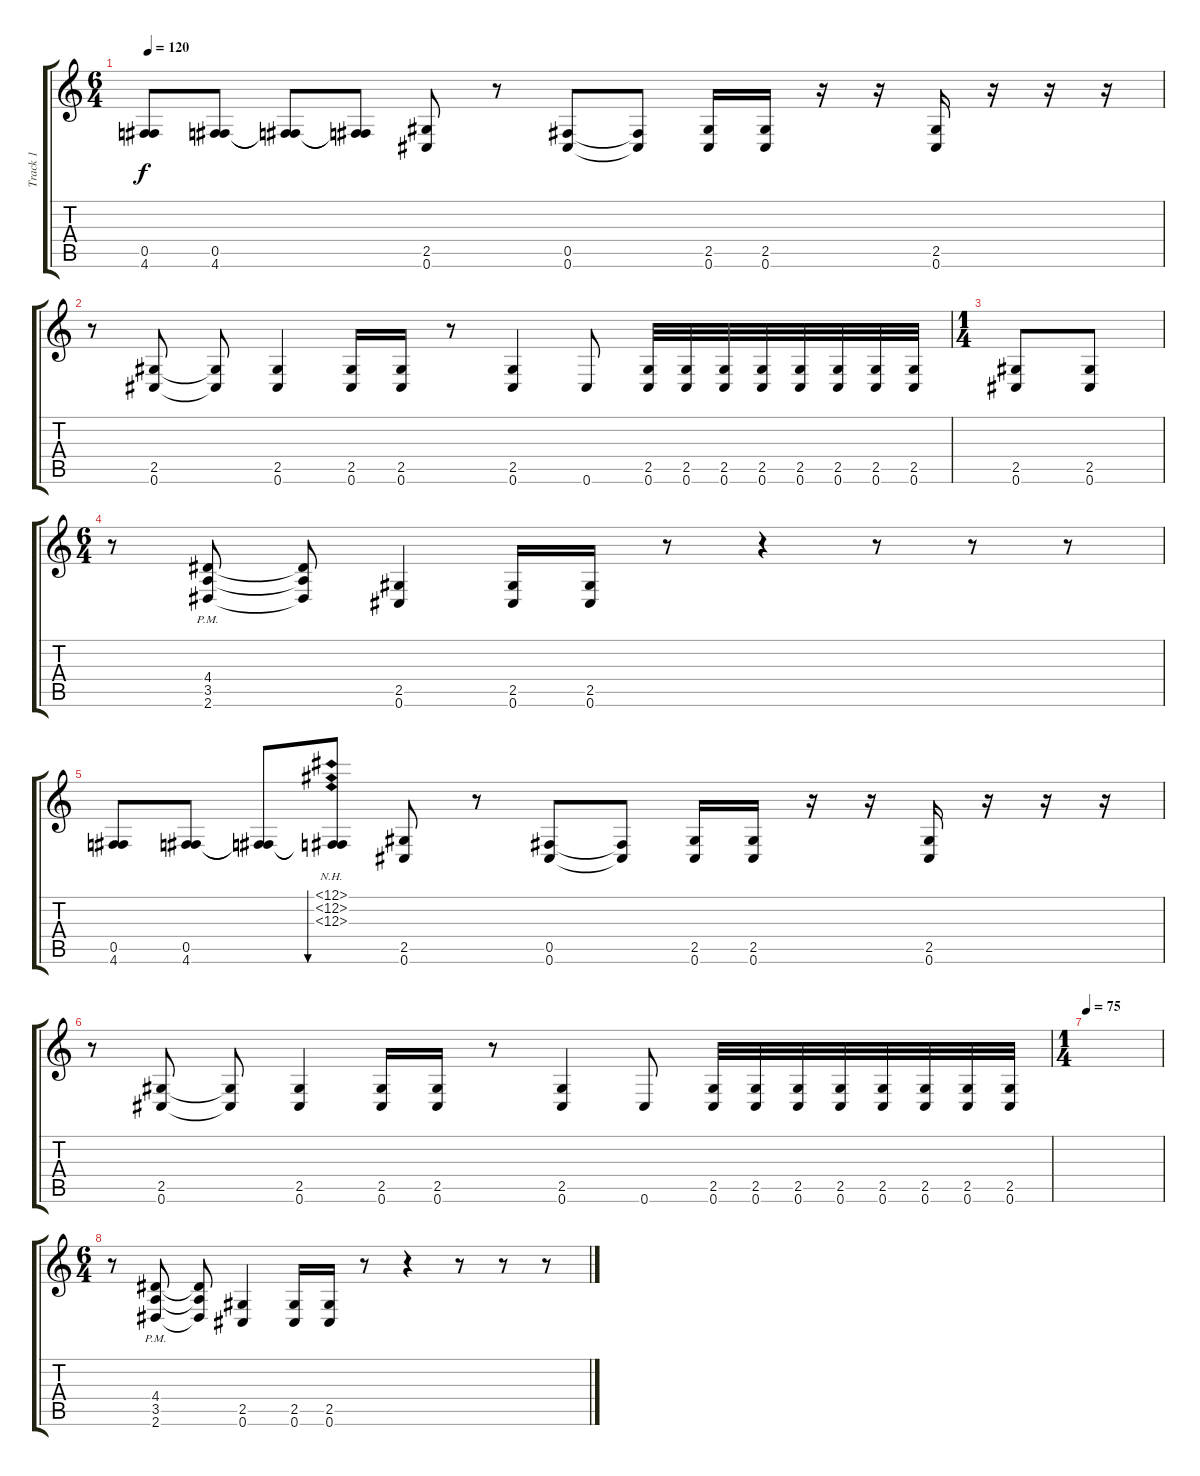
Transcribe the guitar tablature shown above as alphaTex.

\track ("Track 1" "Track 1") {instrument overdrivenguitar}
\staff {score tabs}
\tuning (Db4 Ab3 E3 B2 Gb2 Db2) {hide}
\ts (6 4)
\tempo 120
\clef g2
\ks c
(0.5 4.6).8{dy f} (0.5 4.6).8 (0.5{t} 4.6{t}).8 (0.5{t} 4.6{t}).8 (2.5 0.6).8 r.8 (0.5 0.6).8 (0.5{t} 0.6{t}).8 (2.5 0.6).16 (2.5 0.6).16 r.16 r.16 (2.5 0.6).16 r.16 r.16 r.16 |
r.8 (2.5 0.6).8 (2.5{t} 0.6{t}).8 (2.5 0.6).4 (2.5 0.6).16 (2.5 0.6).16 r.8 (2.5 0.6).4 0.6.8 (2.5 0.6).32 (2.5 0.6).32 (2.5 0.6).32 (2.5 0.6).32 (2.5 0.6).32 (2.5 0.6).32 (2.5 0.6).32 (2.5 0.6).32 |
\ts (1 4)
(2.5 0.6).8 (2.5 0.6).8 |
\ts (6 4)
r.8 (4.4 3.5 2.6{pm}).8 (4.4{t} 3.5{t} 2.6{t}).8 (2.5 0.6).4 (2.5 0.6).16 (2.5 0.6).16 r.8 r.4 r.8 r.8 r.8 |
(0.5 4.6).8 (0.5 4.6).8 (0.5{t} 4.6{t}).8 (0.1{nh} 0.2{nh} 0.3{nh} 0.5{t} 4.6{t}).8{bu 480} (2.5 0.6).8 r.8 (0.5 0.6).8 (0.5{t} 0.6{t}).8 (2.5 0.6).16 (2.5 0.6).16 r.16 r.16 (2.5 0.6).16 r.16 r.16 r.16 |
r.8 (2.5 0.6).8 (2.5{t} 0.6{t}).8 (2.5 0.6).4 (2.5 0.6).16 (2.5 0.6).16 r.8 (2.5 0.6).4 0.6.8 (2.5 0.6).32 (2.5 0.6).32 (2.5 0.6).32 (2.5 0.6).32 (2.5 0.6).32 (2.5 0.6).32 (2.5 0.6).32 (2.5 0.6).32 |
\ts (1 4)
\tempo 75
|
\ts (6 4)
r.8 (4.4 3.5 2.6{pm}).8 (4.4{t} 3.5{t} 2.6{t}).8 (2.5 0.6).4 (2.5 0.6).16 (2.5 0.6).16 r.8 r.4 r.8 r.8 r.8
